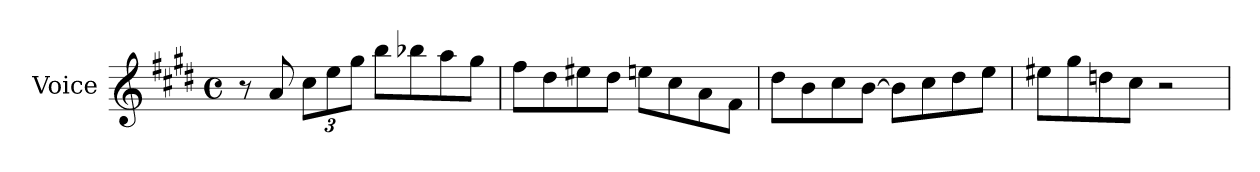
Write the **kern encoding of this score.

**kern
*part1
*staff1
*I"Voice
*I'Voice
*clefG2
*k[f#c#g#d#]
*M4/4
*met(c)
=1
8r
8a/
12cc#\L
12ee\
12gg#\J
8bb\L
8bb-X\
8aa\
8gg#\J
=2
8ff#\L
8dd#\
8ee#X\
8dd#\J
8een\L
8cc#\
8a\
8f#\J
=3
8dd#\L
8b\
8cc#\
[>8b\J
8b\L]
8cc#\
8dd#\
8ee\J
=4
8ee#X\L
8gg#\
8ddn\
8cc#\J
2rcc
=
*-
